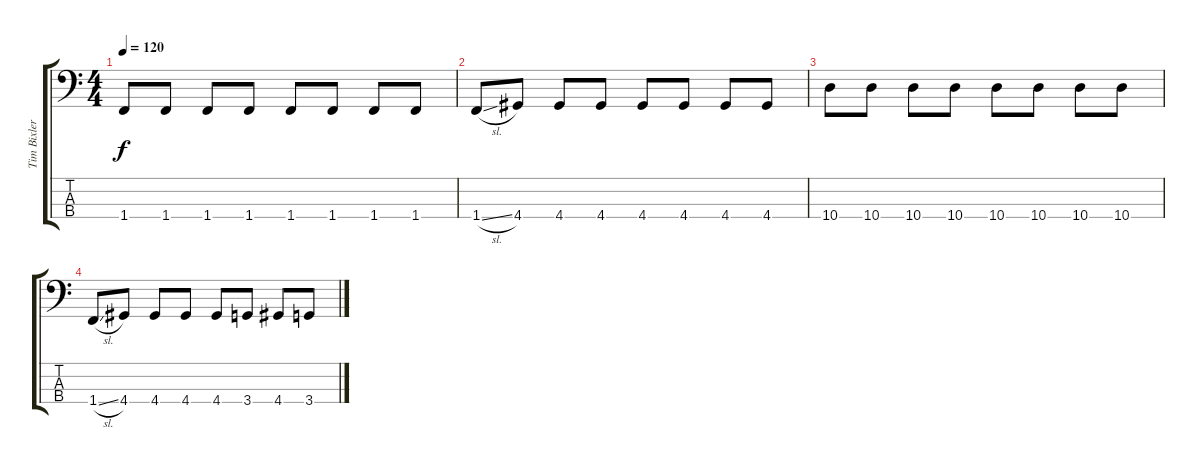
\track ("Tim Bixler(Bass)" "Tim Bixler") {instrument electricbassfinger}
\staff {score tabs}
\tuning (G2 D2 A1 E1) {hide}
\ts (4 4)
\tempo 120
\clef f4
\ks c
1.4.8{dy f} 1.4.8 1.4.8 1.4.8 1.4.8 1.4.8 1.4.8 1.4.8 |
1.4{sl}.8 4.4.8 4.4.8 4.4.8 4.4.8 4.4.8 4.4.8 4.4.8 |
10.4.8 10.4.8 10.4.8 10.4.8 10.4.8 10.4.8 10.4.8 10.4.8 |
1.4{sl}.8 4.4.8 4.4.8 4.4.8 4.4.8 3.4.8 4.4.8 3.4.8
